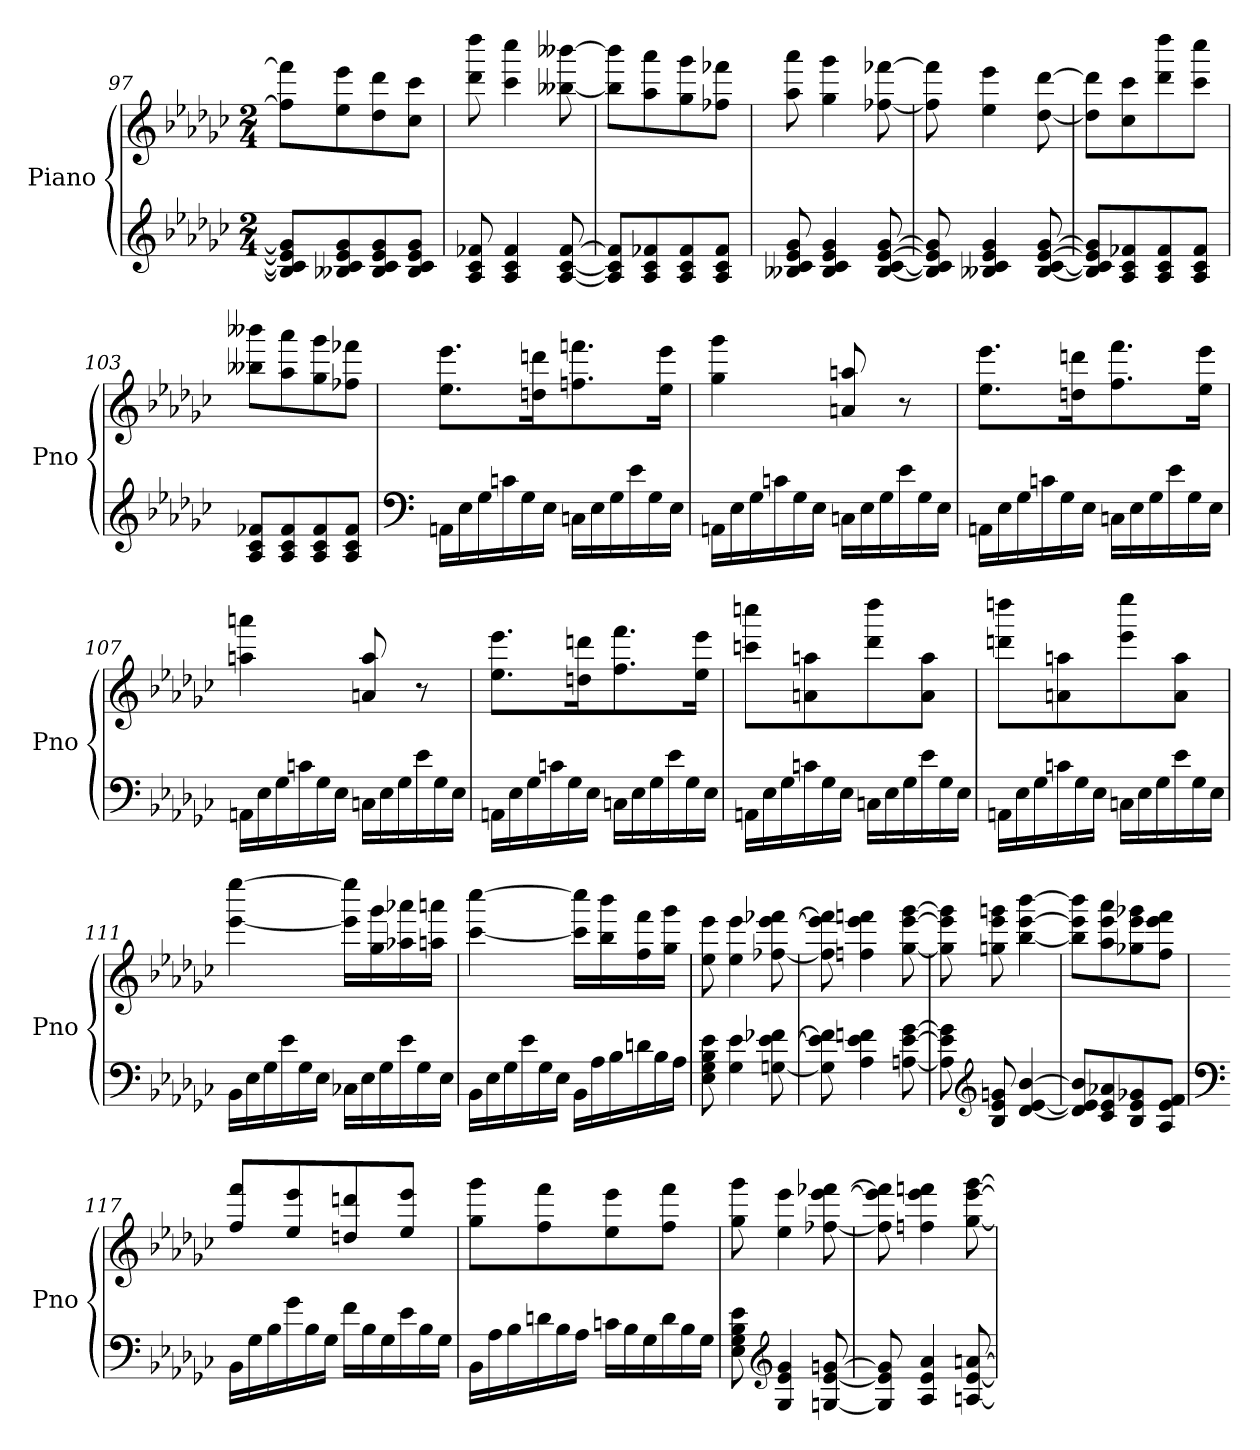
**kern	**kern
*part1	*part1
*staff2	*staff1
*I"Piano	*
*I'Pno	*
*clefG2	*clefG2
*k[b-e-a-d-g-c-]	*k[b-e-a-d-g-c-]
*M2/4	*M2/4
=97	=97
8B--/] 8c-/] 8e-/] 8g-/]L	8ff-\] 8fff-\]L
8B--X/ 8c-/ 8e-/ 8g-/	8ee-\ 8eee-\
8B--/ 8c-/ 8e-/ 8g-/	8dd-\ 8ddd-\
8B--/ 8c-/ 8e-/ 8g-/J	8cc-\ 8ccc-\J
=98	=98
8A-/ 8c-/ 8f-X/	8ddd-\ 8dddd-\
4A-/ 4c-/ 4f-/	4ccc-\ 4cccc-\
[8A-/ [8c-/ [8f-/	[8bb--X\ [8bbb--X\
=99	=99
8A-/] 8c-/] 8f-/]L	8bb--\] 8bbb--\]L
8A-/ 8c-/ 8f-X/	8aa-\ 8aaa-\
8A-/ 8c-/ 8f-/	8gg-\ 8ggg-\
8A-/ 8c-/ 8f-/J	8ff-X\ 8fff-X\J
=100	=100
8B--X/ 8c-/ 8e-/ 8g-/	8aa-\ 8aaa-\
4B--/ 4c-/ 4e-/ 4g-/	4gg-\ 4ggg-\
[8B--/ [8c-/ [8e-/ [8g-/	[8ff-X\ [8fff-X\
=101	=101
8B--/] 8c-/] 8e-/] 8g-/]	8ff-\] 8fff-\]
4B--X/ 4c-/ 4e-/ 4g-/	4ee-\ 4eee-\
[8B--/ [8c-/ [8e-/ [8g-/	[8dd-\ [8ddd-\
=102	=102
8B--/] 8c-/] 8e-/] 8g-/]L	8dd-\] 8ddd-\]L
8A-/ 8c-/ 8f-X/	8cc-\ 8ccc-\
8A-/ 8c-/ 8f-/	8ddd-\ 8dddd-\
8A-/ 8c-/ 8f-/J	8ccc-\ 8cccc-\J
!!LO:LB:g=z
=103	=103
8A-/ 8c-/ 8f-X/L	8bb--X\ 8bbb--X\L
8A-/ 8c-/ 8f-/	8aa-\ 8aaa-\
8A-/ 8c-/ 8f-/	8gg-\ 8ggg-\
8A-/ 8c-/ 8f-/J	8ff-X\ 8fff-X\J
=104	=104
*clefF4	*
*Xtuplet	*
24AAn\LL	8.ee-\ 8.eee-\L
24E-\	.
24G-\	.
24cn\	.
24G-\	.
.	16ddn\ 16dddn\K
24E-\JJ	.
24Cn\LL	8.ffn\ 8.fffn\
24E-\	.
24G-\	.
24e-\	.
24G-\	.
.	16ee-\ 16eee-\Jk
24E-\JJ	.
=105	=105
24AAn\LL	4gg-\ 4ggg-\
24E-\	.
24G-\	.
24cn\	.
24G-\	.
24E-\JJ	.
24Cn\LL	8an/ 8aan/
24E-\	.
24G-\	.
24e-\	8r
24G-\	.
24E-\JJ	.
=106	=106
24AAn\LL	8.ee-\ 8.eee-\L
24E-\	.
24G-\	.
24cn\	.
24G-\	.
.	16ddn\ 16dddn\K
24E-\JJ	.
24Cn\LL	8.ff\ 8.fff\
24E-\	.
24G-\	.
24e-\	.
24G-\	.
.	16ee-\ 16eee-\Jk
24E-\JJ	.
!!LO:LB:g=z
=107	=107
24AAn\LL	4aan\ 4aaan\
24E-\	.
24G-\	.
24cn\	.
24G-\	.
24E-\JJ	.
24Cn\LL	8an/ 8aa/
24E-\	.
24G-\	.
24e-\	8r
24G-\	.
24E-\JJ	.
=108	=108
24AAn\LL	8.ee-\ 8.eee-\L
24E-\	.
24G-\	.
24cn\	.
24G-\	.
.	16ddn\ 16dddn\K
24E-\JJ	.
24Cn\LL	8.ff\ 8.fff\
24E-\	.
24G-\	.
24e-\	.
24G-\	.
.	16ee-\ 16eee-\Jk
24E-\JJ	.
=109	=109
24AAn\LL	8cccn\ 8ccccn\L
24E-\	.
24G-\	.
24cn\	8an\ 8aan\
24G-\	.
24E-\JJ	.
24Cn\LL	8ddd-\ 8dddd-\
24E-\	.
24G-\	.
24e-\	8a\ 8aa\J
24G-\	.
24E-\JJ	.
!!LO:LB:g=z
=110	=110
24AAn\LL	8dddn\ 8ddddn\L
24E-\	.
24G-\	.
24cn\	8an\ 8aan\
24G-\	.
24E-\JJ	.
24Cn\LL	8eee-\ 8eeee-\
24E-\	.
24G-\	.
24e-\	8a\ 8aa\J
24G-\	.
24E-\JJ	.
=111	=111
24BB-\LL	[4eee-\ [4eeee-\
24E-\	.
24G-\	.
24e-\	.
24G-\	.
24E-\JJ	.
24C-X\LL	16eee-\] 16eeee-\]LL
24E-\	.
.	16gg-\ 16ggg-\
24G-\	.
24e-\	16aa-X\ 16aaa-X\
24G-\	.
.	16aan\ 16aaan\JJ
24E-\JJ	.
=112	=112
24BB-\LL	[4ccc-\ [4cccc-\
24E-\	.
24G-\	.
24e-\	.
24G-\	.
24E-\JJ	.
24BB-\LL	16ccc-\] 16cccc-\]LL
24A-\	.
.	16bb-\ 16bbb-\
24B-\	.
24dn\	16ff\ 16fff\
24B-\	.
.	16gg-\ 16ggg-\JJ
24A-\JJ	.
=113	=113
8E-\ 8G-\ 8B-\ 8e-\	8ee-\ 8eee-\
4G-\ 4e-\	4ee-\ 4eee-\
[8Gn\ [8e-\ [8f-X\	[8ff-X\ [8eee-\ [8fff-X\
=114	=114
8G\] 8e-\] 8f-\]	8ff-\] 8eee-\] 8fff-\]
4A-\ 4e-\ 4fn\	4ffn\ 4eee-\ 4fffn\
[8An\ [8e-\ [8g-\	[8gg-\ [8eee-\ [8ggg-\
!!LO:PB:g=z
=115	=115
8A\] 8e-\] 8g-\]	8gg-\] 8eee-\] 8ggg-\]
*clefG2	*
8B-/ 8e-/ 8gn/	8ggn\ 8eee-\ 8gggn\
[4d-/ [4e-/ [4b-/	[4bb-\ [4eee-\ [4bbb-\
=116	=116
8d-/] 8e-/] 8b-/]L	8bb-\] 8eee-\] 8bbb-\]L
8c-/ 8e-/ 8a-X/	8aa-\ 8eee-\ 8aaa-\
8B-/ 8e-/ 8g-X/	8gg-X\ 8eee-\ 8ggg-X\
8A-/ 8e-/ 8f/J	8ff\ 8eee-\ 8fff\J
=117	=117
*clefF4	*
24BB-\LL	8ff/ 8fff/L
24G-\	.
24B-\	.
24g-\	8ee-/ 8eee-/
24B-\	.
24G-\JJ	.
24f\LL	8ddn/ 8dddn/
24B-\	.
24G-\	.
24e-\	8ee-/ 8eee-/J
24B-\	.
24G-\JJ	.
=118	=118
24BB-\LL	8gg-\ 8ggg-\L
24A-\	.
24B-\	.
24dn\	8ff\ 8fff\
24B-\	.
24A-\JJ	.
24cn\LL	8ee-\ 8eee-\
24B-\	.
24G-\	.
24d\	8ff\ 8fff\J
24B-\	.
24G-\JJ	.
=119	=119
8E-\ 8G-\ 8B-\ 8e-\	8gg-\ 8ggg-\
*clefG2	*
4G-/ 4e-/ 4g-/	4ee-\ 4eee-\
[8Gn/ [8e-/ [8gn/	[8ff-X\ [8eee-\ [8fff-X\
!!LO:LB:g=z
=120	=120
8G/] 8e-/] 8g/]	8ff-\] 8eee-\] 8fff-\]
4A-/ 4e-/ 4a-/	4ffn\ 4eee-\ 4fffn\
[8An/ [8e-/ [8an/	[8gg-\ [8eee-\ [8ggg-\
=	=
*-	*-
